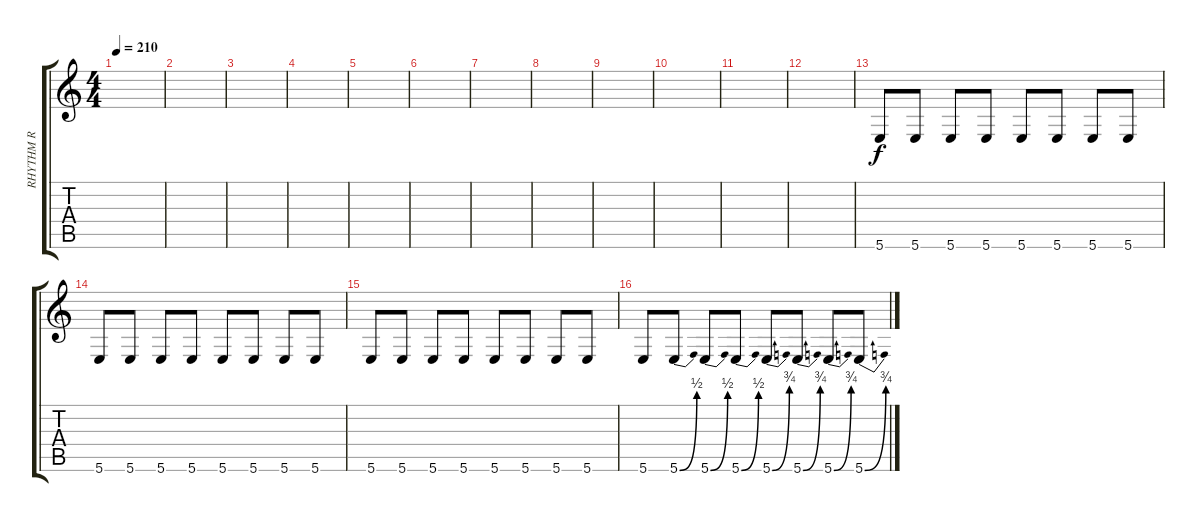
\track ("RHYTHM R" "RHYTHM R") {instrument distortionguitar}
\staff {score tabs}
\tuning (Bb3 A3 E3 B2 Gb2 B1) {hide}
\ts (4 4)
\tempo 210
\clef g2
\ks c
|
|
|
|
|
|
|
|
|
|
|
|
5.6.8 5.6.8 5.6.8 5.6.8 5.6.8 5.6.8 5.6.8 5.6.8 |
5.6.8 5.6.8 5.6.8 5.6.8 5.6.8 5.6.8 5.6.8 5.6.8 |
5.6.8 5.6.8 5.6.8 5.6.8 5.6.8 5.6.8 5.6.8 5.6.8 |
5.6.8 5.6{be (bend 0 0 60 2)}.8 5.6{be (bend 0 0 60 2)}.8 5.6{be (bend 0 0 60 2)}.8 5.6{be (bend 0 0 60 3)}.8 5.6{be (bend 0 0 60 3)}.8 5.6{be (bend 0 0 60 3)}.8 5.6{be (bend 0 0 60 3)}.8
